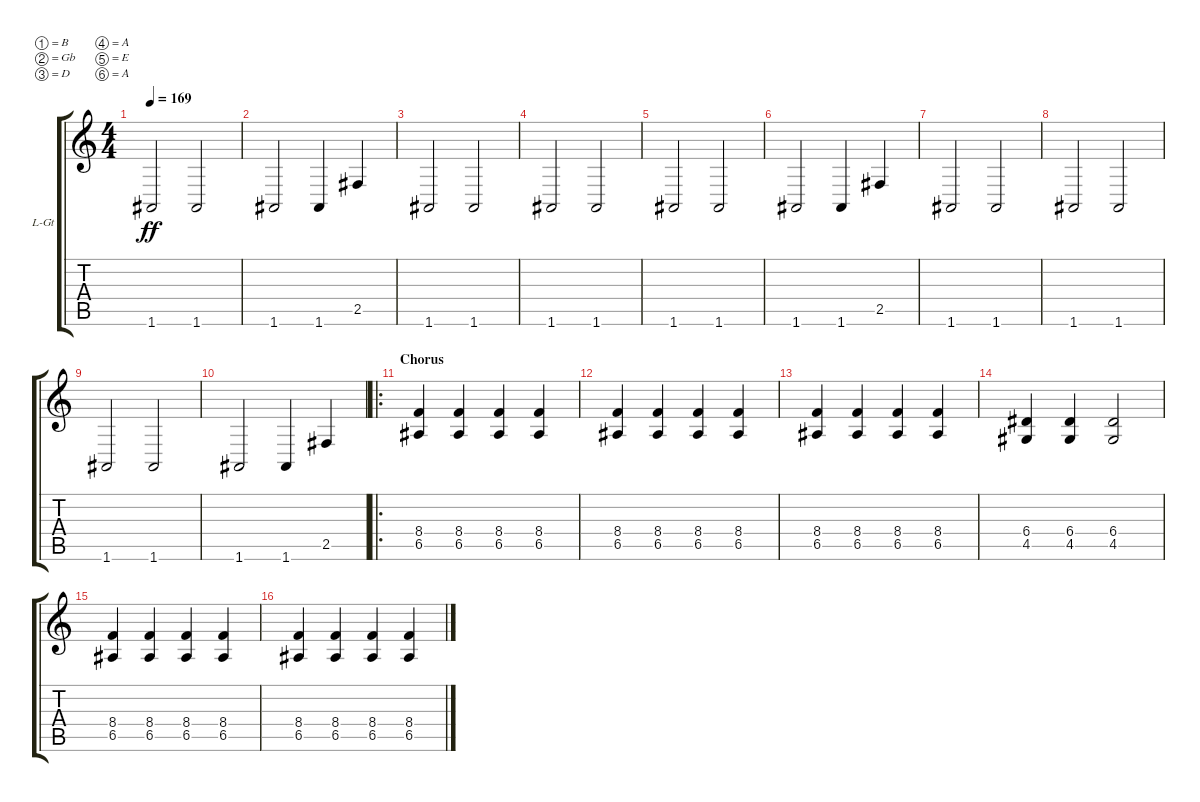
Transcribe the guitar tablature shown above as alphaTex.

\bracketExtendMode groupsimilarinstruments
\firstSystemTrackNameOrientation horizontal
\otherSystemsTrackNameOrientation horizontal
\track ("Left Guitar" "L-Gt") {instrument distortionguitar}
\staff {score tabs}
\tuning (B3 Gb3 D3 A2 E2 A1)
\ts (4 4)
\tempo 169
\clef g2
\ks c
1.6.2{dy ff} 1.6.2 |
1.6.2 1.6.4 2.5.4 |
1.6.2 1.6.2 |
1.6.2 1.6.2 |
1.6.2 1.6.2 |
1.6.2 1.6.4 2.5.4 |
1.6.2 1.6.2 |
1.6.2 1.6.2 |
1.6.2 1.6.2 |
1.6.2 1.6.4 2.5.4 |
\ro
\section ("" "Chorus")
(6.5 8.4).4 (6.5 8.4).4 (6.5 8.4).4 (6.5 8.4).4 |
(6.5 8.4).4 (6.5 8.4).4 (6.5 8.4).4 (6.5 8.4).4 |
(6.5 8.4).4 (6.5 8.4).4 (6.5 8.4).4 (6.5 8.4).4 |
(4.5 6.4).4 (4.5 6.4).4 (4.5 6.4).2 |
(6.5 8.4).4 (6.5 8.4).4 (6.5 8.4).4 (6.5 8.4).4 |
(6.5 8.4).4 (6.5 8.4).4 (6.5 8.4).4 (6.5 8.4).4
